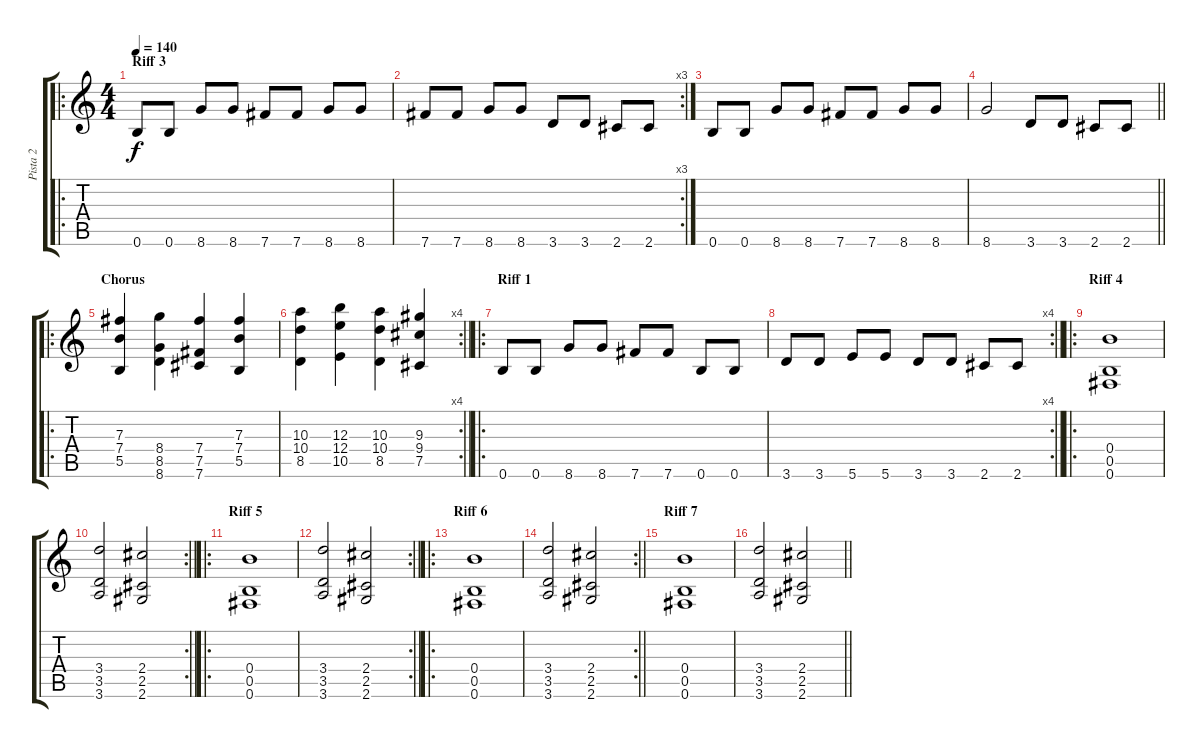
\track ("Pista 2" "Pista 2") {instrument distortionguitar}
\staff {score tabs}
\tuning (Db3 Ab3 E3 B3 Gb2 B2) {hide}
\ro
\ts (4 4)
\section ("" "Riff 3")
\tempo 140
\clef g2
\ks c
0.6.8{dy f} 0.6.8 8.6.8 8.6.8 7.6.8 7.6.8 8.6.8 8.6.8 |
\rc 3
7.6.8 7.6.8 8.6.8 8.6.8 3.6.8 3.6.8 2.6.8 2.6.8 |
0.6.8 0.6.8 8.6.8 8.6.8 7.6.8 7.6.8 8.6.8 8.6.8 |
\barLineRight lightlight
8.6.2 3.6.8 3.6.8 2.6.8 2.6.8 |
\ro
\section ("" "Chorus")
(7.3 7.4 5.5).4 (8.4 8.5 8.6).4 (7.4 7.5 7.6).4 (7.3 7.4 5.5).4 |
\rc 4
\barLineRight lightlight
(10.3 10.4 8.5).4 (12.3 12.4 10.5).4 (10.3 10.4 8.5).4 (9.3 9.4 7.5).4 |
\ro
\section ("" "Riff 1")
0.6.8 0.6.8 8.6.8 8.6.8 7.6.8 7.6.8 0.6.8 0.6.8 |
\rc 4
\barLineRight lightlight
3.6.8 3.6.8 5.6.8 5.6.8 3.6.8 3.6.8 2.6.8 2.6.8 |
\ro
\section ("" "Riff 4")
(0.4 0.5 0.6).1 |
\rc 2
\barLineRight lightlight
(3.4 3.5 3.6).2 (2.4 2.5 2.6).2 |
\ro
\section ("" "Riff 5")
(0.4 0.5 0.6).1 |
\rc 2
\barLineRight lightlight
(3.4 3.5 3.6).2 (2.4 2.5 2.6).2 |
\ro
\section ("" "Riff 6")
(0.4 0.5 0.6).1 |
\rc 2
\barLineRight lightlight
(3.4 3.5 3.6).2 (2.4 2.5 2.6).2 |
\section ("" "Riff 7")
(0.4 0.5 0.6).1 |
\barLineRight lightlight
(3.4 3.5 3.6).2 (2.4 2.5 2.6).2
